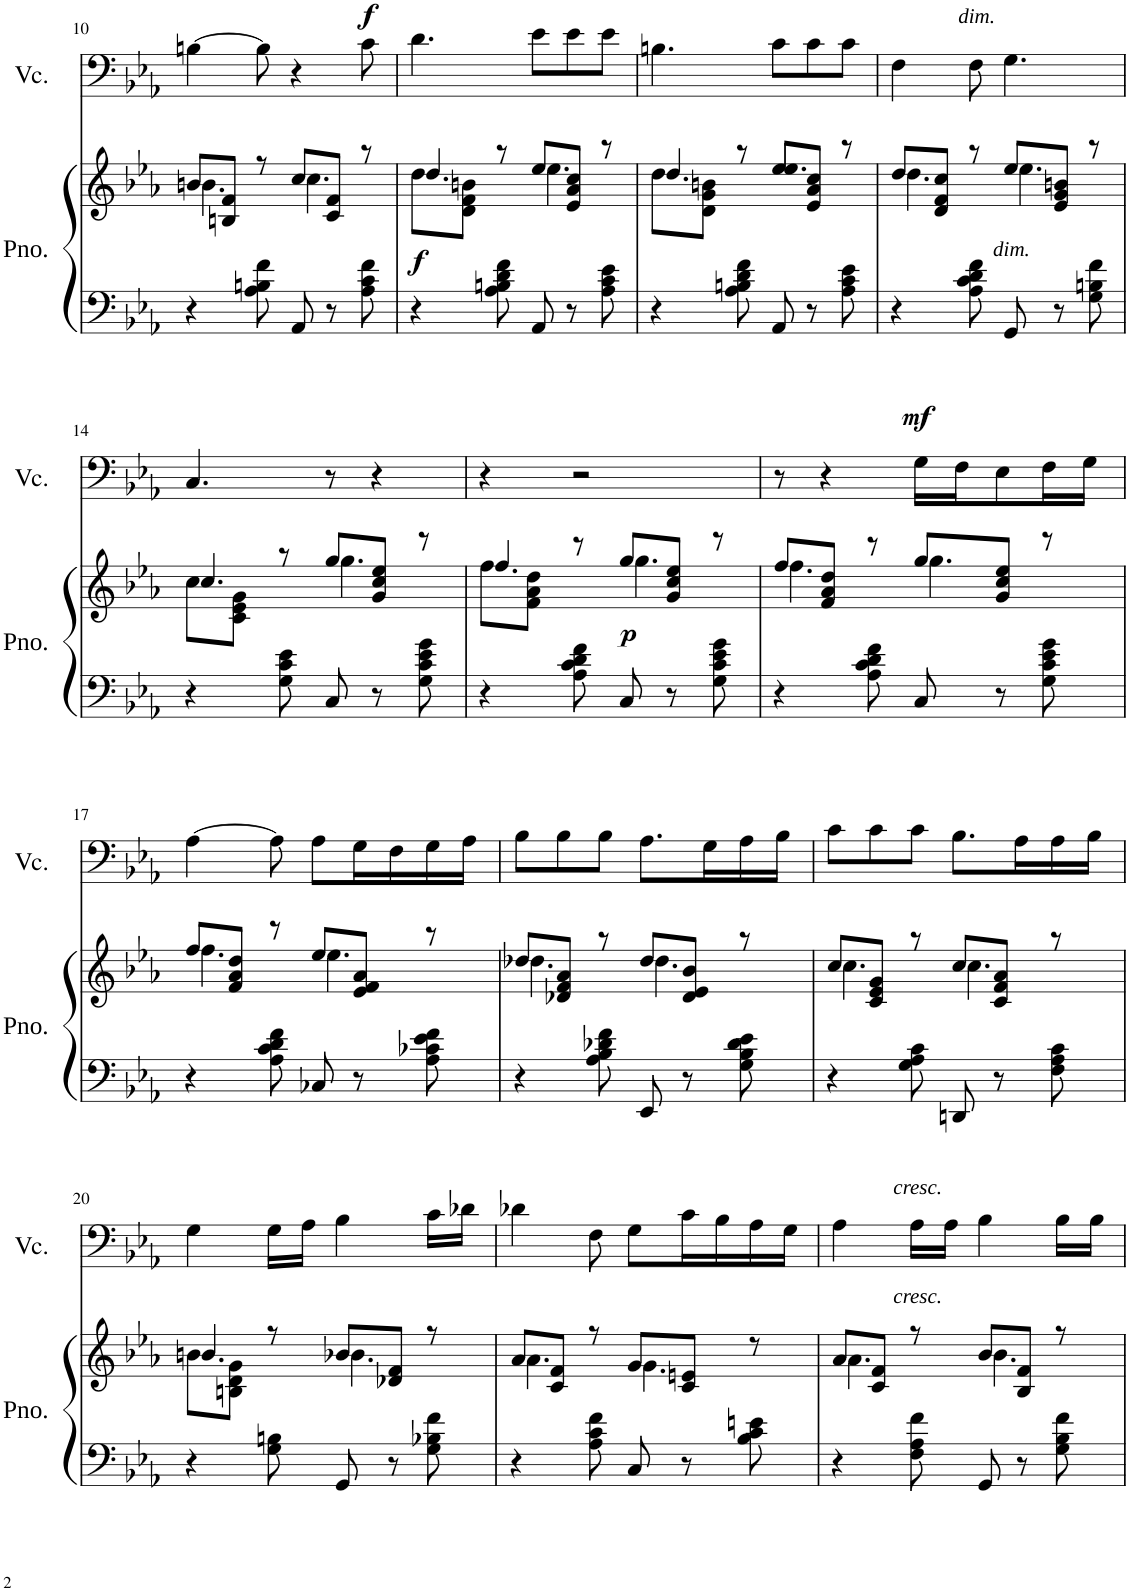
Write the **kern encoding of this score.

**kern	**kern	**dynam	**kern	**dynam
*part2	*part2	*part2	*part1	*part1
*staff3	*staff2	*staff2/3	*staff1	*staff1
*I"Piano	*	*	*I"Cello	*
*I'Pno.	*	*	*	*
!!LO:PB:g=z
*clefF4	*clefG2	*	*clefF4	*
*k[b-e-a-]	*k[b-e-a-]	*	*k[b-e-a-]	*
*M6/8	*M6/8	*	*M6/8	*
=10	=10	=10	=10	=10
*	*^	*	*	*
4r	8bn/L	4.bn\	.	[4Bn\	.
.	8Bn/ 8f/J	.	.	.	.
8A-\ 8Bn\ 8f\	8r	.	.	8B\]	.
8AA-/	8cc/L	4.cc\	.	4r	.
8r	8c/ 8f/J	.	.	.	.
!	!	!	!	!	!LO:DY:a
8A-\ 8c\ 8f\	8r	.	.	8c\	f
=11	=11	=11	=11	=11	=11
!	!	!	!LO:DY:a=2	!	!
4r	8dd\L	4.dd/	f	4.d\	.
.	8d\ 8f\ 8bn\J	.	.	.	.
8A-\ 8Bn\ 8d\ 8f\	8r	.	.	.	.
8AA-/	8ee-/L	4.ee-\	.	8e-\L	.
8r	8e-/ 8a-/ 8cc/J	.	.	8e-\	.
8A-\ 8c\ 8e-\	8r	.	.	8e-\J	.
=12	=12	=12	=12	=12	=12
4r	8dd\L	4.dd/	.	4.Bn\	.
.	8d\ 8g\ 8bn\J	.	.	.	.
8A-\ 8Bn\ 8d\ 8f\	8r	.	.	.	.
8AA-/	8ee-/L	4.ee-/	.	8c\L	.
8r	8e-/ 8a-/ 8cc/J	.	.	8c\	.
8A-\ 8c\ 8e-\	8r	.	.	8c\J	.
=13	=13	=13	=13	=13	=13
4r	8dd/L	4.dd\	.	4F\	.
.	8d/ 8f/ 8cc/J	.	.	.	.
!	!	!	!	!	!LO:DY:a
8A-\ 8c\ 8d\ 8f\	8r	.	.	8F\	other-dynamics
!	!	!	!LO:DY:a=2	!	!
8GG/	8ee-/L	4.ee-\	other-dynamics	4.G\	.
8r	8e-/ 8g/ 8bn/J	.	.	.	.
8G\ 8Bn\ 8f\	8r	.	.	.	.
!!LO:LB:g=z
=14	=14	=14	=14	=14	=14
4r	8cc\L	4.cc/	.	4.C/	.
.	8c\ 8e-\ 8g\J	.	.	.	.
8G\ 8c\ 8e-\	8r	.	.	.	.
8C/	8gg/L	4.gg\	.	8r	.
8r	8g/ 8cc/ 8ee-/J	.	.	4r	.
8G\ 8c\ 8e-\ 8g\	8r	.	.	.	.
=15	=15	=15	=15	=15	=15
4r	8ff\L	4.ff/	.	4r	.
.	8f\ 8a-\ 8dd\J	.	.	.	.
8A-\ 8c\ 8d\ 8f\	8r	.	.	2r	.
!	!	!	!LO:DY:a=2	!	!
8C/	8gg/L	4.gg\	p	.	.
8r	8g/ 8cc/ 8ee-/J	.	.	.	.
8G\ 8c\ 8e-\ 8g\	8r	.	.	.	.
=16	=16	=16	=16	=16	=16
4r	8ff/L	4.ff\	.	8r	.
.	8f/ 8a-/ 8dd/J	.	.	4r	.
8A-\ 8c\ 8d\ 8f\	8r	.	.	.	.
!	!	!	!	!	!LO:DY:a
8C/	8gg/L	4.gg\	.	16G\LL	mf
.	.	.	.	16F\J	.
8r	8g/ 8cc/ 8ee-/J	.	.	8E-\	.
8G\ 8c\ 8e-\ 8g\	8r	.	.	16F\L	.
.	.	.	.	16G\JJ	.
!!LO:LB:g=z
=17	=17	=17	=17	=17	=17
4r	8ff/L	4.ff\	.	[4A-\	.
.	8f/ 8a-/ 8dd/J	.	.	.	.
8A-\ 8c\ 8d\ 8f\	8r	.	.	8A-\]	.
8C-X/	8ee-/L	4.ee-\	.	8A-\L	.
8r	8e-/ 8f/ 8a-/J	.	.	16G\L	.
.	.	.	.	16F\	.
8A-\ 8c-X\ 8e-\ 8f\	8r	.	.	16G\	.
.	.	.	.	16A-\JJ	.
=18	=18	=18	=18	=18	=18
4r	8dd-X/L	4.dd-X\	.	8B-\L	.
.	8d-X/ 8f/ 8a-/J	.	.	8B-\	.
8A-\ 8B-\ 8d-X\ 8f\	8r	.	.	8B-\J	.
8EE-/	8dd-/L	4.dd-\	.	8.A-\L	.
8r	8d-/ 8e-/ 8b-/J	.	.	.	.
.	.	.	.	16G\L	.
8G\ 8B-\ 8d-\ 8e-\	8r	.	.	16A-\	.
.	.	.	.	16B-\JJ	.
=19	=19	=19	=19	=19	=19
4r	8cc/L	4.cc\	.	8c\L	.
.	8c/ 8e-/ 8g/J	.	.	8c\	.
8G\ 8A-\ 8c\	8r	.	.	8c\J	.
8DDn/	8cc/L	4.cc\	.	8.B-\L	.
8r	8c/ 8f/ 8a-/J	.	.	.	.
.	.	.	.	16A-\L	.
8F\ 8A-\ 8c\	8r	.	.	16A-\	.
.	.	.	.	16B-\JJ	.
!!LO:LB:g=z
=20	=20	=20	=20	=20	=20
4r	8bn\L	4.bn/	.	4G\	.
.	8Bn\ 8d\ 8g\J	.	.	.	.
8G\ 8Bn\	8r	.	.	16G\LL	.
.	.	.	.	16A-\JJ	.
8GG/	8b-X/L	4.b-X\	.	4B-\	.
8r	8d-X/ 8f/J	.	.	.	.
8G\ 8B-X\ 8f\	8r	.	.	16c\LL	.
.	.	.	.	16d-X\JJ	.
=21	=21	=21	=21	=21	=21
4r	8a-/L	4.a-\	.	4d-X\	.
.	8c/ 8f/J	.	.	.	.
8A-\ 8c\ 8f\	8r	.	.	8F\	.
8C/	8g/L	4.g\	.	8G\L	.
8r	8c/ 8en/J	.	.	16c\L	.
.	.	.	.	16B-\	.
8B-\ 8c\ 8en\	8r	.	.	16A-\	.
.	.	.	.	16G\JJ	.
=22	=22	=22	=22	=22	=22
4r	8a-/L	4.a-\	.	4A-\	.
.	8c/ 8f/J	.	.	.	.
!	!	!	!LO:DY:a	!	!LO:DY:a
8F\ 8A-\ 8f\	8r	.	other-dynamics	16A-\LL	other-dynamics
.	.	.	.	16A-\JJ	.
8GG/	8b-/L	4.b-\	.	4B-\	.
8r	8B-/ 8f/J	.	.	.	.
8G\ 8B-\ 8f\	8r	.	.	16B-\LL	.
.	.	.	.	16B-\JJ	.
*	*v	*v	*	*	*
=	=	=	=	=
*-	*-	*-	*-	*-
